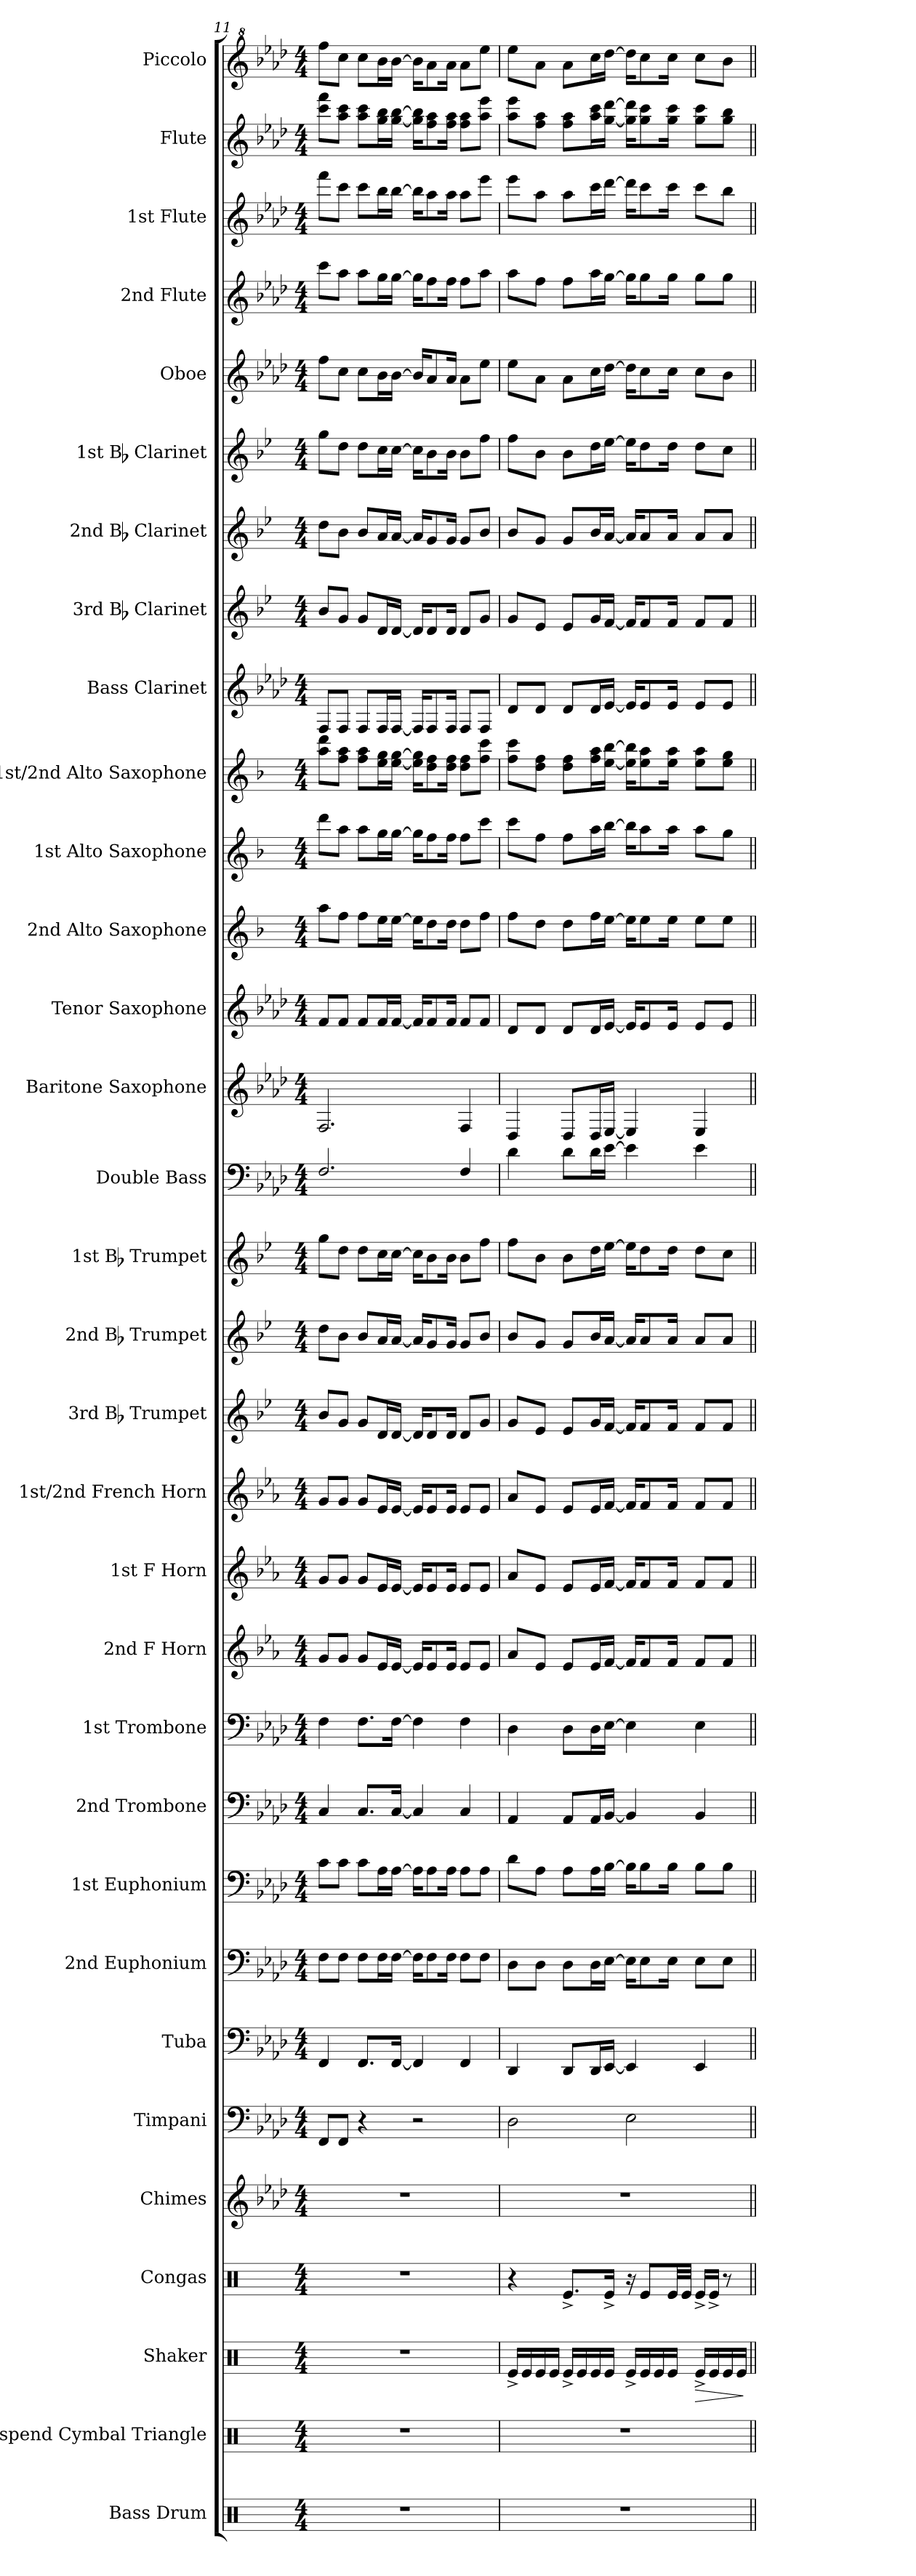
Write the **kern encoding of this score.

**kern	**kern	**kern	**dynam	**kern	**kern	**kern	**kern	**kern	**kern	**kern	**kern	**kern	**kern	**kern	**kern	**kern	**kern	**kern	**kern	**kern	**kern	**kern	**kern	**kern	**kern	**kern	**kern	**kern	**kern	**kern	**kern	**kern
*part32	*part31	*part30	*part30	*part29	*part28	*part27	*part26	*part25	*part24	*part23	*part22	*part21	*part20	*part19	*part18	*part17	*part16	*part15	*part14	*part13	*part12	*part11	*part10	*part9	*part8	*part7	*part6	*part5	*part4	*part3	*part2	*part1
*staff32	*staff31	*staff30	*staff30	*staff29	*staff28	*staff27	*staff26	*staff25	*staff24	*staff23	*staff22	*staff21	*staff20	*staff19	*staff18	*staff17	*staff16	*staff15	*staff14	*staff13	*staff12	*staff11	*staff10	*staff9	*staff8	*staff7	*staff6	*staff5	*staff4	*staff3	*staff2	*staff1
*I"Bass Drum	*I"Suspend Cymbal Triangle	*I"Shaker	*	*I"Congas	*I"Chimes	*I"Timpani	*I"Tuba	*I"2nd Euphonium	*I"1st Euphonium	*I"2nd Trombone	*I"1st Trombone	*I"2nd F Horn	*I"1st F Horn	*I"1st/2nd French Horn	*I"3rd Bb Trumpet	*I"2nd Bb Trumpet	*I"1st Bb Trumpet	*I"Double Bass	*I"Baritone Saxophone	*I"Tenor Saxophone	*I"2nd Alto Saxophone	*I"1st Alto Saxophone	*I"1st/2nd Alto Saxophone	*I"Bass Clarinet	*I"3rd Bb Clarinet	*I"2nd Bb Clarinet	*I"1st Bb Clarinet	*I"Oboe	*I"2nd Flute	*I"1st Flute	*I"Flute	*I"Piccolo
*I'B. Dr.	*I'Sus.C Tri.	*I'Sh.	*	*I'Co.	*I'Chm.	*I'Timp.	*I'Tba.	*I'Euph. 2	*I'Euph. 1	*I'Tbn. 2	*I'Tbn. 1	*I'F Hn. 2	*I'F Hn. 1	*I'F Hn. 1/2	*I'Tpt. 3	*I'Tpt. 2	*I'Tpt. 1	*I'D. Bass	*I'Bar. Sax	*I'T. Sax.	*I'A. Sax. 2	*I'A. Sax. 1	*I'A. Sax. 1/2	*I'B. Cl.	*I'Cl. 3	*I'Cl. 2	*I'Cl. 1	*I'Ob.	*I'Fl. 2	*I'Fl. 1	*I'Fl.	*I'Picc.
*clefX	*clefX	*clefX	*	*clefX	*clefG2	*clefF4	*clefF4	*clefF4	*clefF4	*clefF4	*clefF4	*clefG2	*clefG2	*clefG2	*clefG2	*clefG2	*clefG2	*clefF4	*clefG2	*clefG2	*clefG2	*clefG2	*clefG2	*clefG2	*clefG2	*clefG2	*clefG2	*clefG2	*clefG2	*clefG2	*clefG2	*clefG^2
*	*	*	*	*	*	*	*	*	*	*	*	*ITrd4c7	*ITrd4c7	*ITrd4c7	*ITrd1c2	*ITrd1c2	*ITrd1c2	*ITrd7c12	*ITrd12c21	*ITrd8c14	*ITrd5c9	*ITrd5c9	*ITrd5c9	*ITrd8c14	*ITrd1c2	*ITrd1c2	*ITrd1c2	*	*	*	*	*ITrd-7c-12
*k[]	*k[]	*k[]	*	*k[]	*k[b-e-a-d-]	*k[b-e-a-d-]	*k[b-e-a-d-]	*k[b-e-a-d-]	*k[b-e-a-d-]	*k[b-e-a-d-]	*k[b-e-a-d-]	*k[b-e-a-d-]	*k[b-e-a-d-]	*k[b-e-a-d-]	*k[b-e-a-d-]	*k[b-e-a-d-]	*k[b-e-a-d-]	*k[b-e-a-d-]	*k[b-e-a-d-]	*k[b-e-a-d-]	*k[b-e-a-d-]	*k[b-e-a-d-]	*k[b-e-a-d-]	*k[b-e-a-d-]	*k[b-e-a-d-]	*k[b-e-a-d-]	*k[b-e-a-d-]	*k[b-e-a-d-]	*k[b-e-a-d-]	*k[b-e-a-d-]	*k[b-e-a-d-]	*k[b-e-a-d-]
*M4/4	*M4/4	*M4/4	*	*M4/4	*M4/4	*M4/4	*M4/4	*M4/4	*M4/4	*M4/4	*M4/4	*M4/4	*M4/4	*M4/4	*M4/4	*M4/4	*M4/4	*M4/4	*M4/4	*M4/4	*M4/4	*M4/4	*M4/4	*M4/4	*M4/4	*M4/4	*M4/4	*M4/4	*M4/4	*M4/4	*M4/4	*M4/4
=11	=11	=11	=11	=11	=11	=11	=11	=11	=11	=11	=11	=11	=11	=11	=11	=11	=11	=11	=11	=11	=11	=11	=11	=11	=11	=11	=11	=11	=11	=11	=11	=11
1r	1r	1r	.	1r	1r	8FF/L	4FF/	8F\L	8c\L	4C/	4F\	8c/L	8c/L	8c/L	8a-/L	8cc\L	8ff\L	2.FF/	2.FF/	8F/L	8cc\L	8ff\L	8cc\ 8ff\L	8FF/L	8a-/L	8cc\L	8ff\L	8ff\L	8ccc\L	8fff\L	8ccc\ 8fff\L	8ffff\L
.	.	.	.	.	.	8FF/J	.	8F\J	8c\J	.	.	8c/J	8c/J	8c/J	8f/J	8a-\J	8cc\J	.	.	8F/J	8a-\J	8cc\J	8a-\ 8cc\J	8FF/J	8f/J	8a-\J	8cc\J	8cc\J	8aa-\J	8ccc\J	8aa-\ 8ccc\J	8cccc\J
.	.	.	.	.	.	4r	8.FF/L	8F\L	8c\L	8.C/L	8.F\L	8c/L	8c/L	8c/L	8f/L	8a-/L	8cc\L	.	.	8F/L	8a-\L	8cc\L	8a-\ 8cc\L	8FF/L	8f/L	8a-/L	8cc\L	8cc\L	8aa-\L	8ccc\L	8aa-\ 8ccc\L	8cccc\L
.	.	.	.	.	.	.	.	16F\L	16A-\L	.	.	16A-/L	16A-/L	16A-/L	16c/L	16g/L	16b-\L	.	.	16F/L	16g\L	16b-\L	16g\ 16b-\L	16FF/L	16c/L	16g/L	16b-\L	16b-\L	16gg\L	16bb-\L	16gg\ 16bb-\L	16bbb-\L
.	.	.	.	.	.	.	[16FF/Jk	[16F\JJ	[16A-\JJ	[16C/Jk	[16F\Jk	[16A-/JJ	[16A-/JJ	[16A-/JJ	[16c/JJ	[16g/JJ	[16b-\JJ	.	.	[16F/JJ	[16g\JJ	[16b-\JJ	[16g\ [16b-\JJ	[16FF/JJ	[16c/JJ	[16g/JJ	[16b-\JJ	[16b-\JJ	[16gg\JJ	[16bb-\JJ	[16gg\ [16bb-\JJ	[16bbb-\JJ
.	.	.	.	.	.	2r	4FF/]	16F\KL]	16A-\KL]	4C/]	4F\]	16A-/KL]	16A-/KL]	16A-/KL]	16c/KL]	16g/KL]	16b-\KL]	.	.	16F/KL]	16g\KL]	16b-\KL]	16g\] 16b-\]KL	16FF/KL]	16c/KL]	16g/KL]	16b-\KL]	16b-/KL]	16gg\KL]	16bb-\KL]	16gg\] 16bb-\]KL	16bbb-\KL]
.	.	.	.	.	.	.	.	8F\	8A-\	.	.	8A-/	8A-/	8A-/	8c/	8f/	8a-\	.	.	8F/	8f\	8a-\	8f\ 8a-\	8FF/	8c/	8f/	8a-\	8a-/	8ff\	8aa-\	8ff\ 8aa-\	8aaa-\
.	.	.	.	.	.	.	.	16F\Jk	16A-\Jk	.	.	16A-/Jk	16A-/Jk	16A-/Jk	16c/Jk	16f/Jk	16a-\Jk	.	.	16F/Jk	16f\Jk	16a-\Jk	16f\ 16a-\Jk	16FF/Jk	16c/Jk	16f/Jk	16a-\Jk	16a-/Jk	16ff\Jk	16aa-\Jk	16ff\ 16aa-\Jk	16aaa-\Jk
.	.	.	.	.	.	.	4FF/	8F\L	8A-\L	4C/	4F\	8A-/L	8A-/L	8A-/L	8c/L	8f/L	8a-\L	4FF/	4FF/	8F/L	8f\L	8a-\L	8f\ 8a-\L	8FF/L	8c/L	8f/L	8a-\L	8a-\L	8ff\L	8aa-\L	8ff\ 8aa-\L	8aaa-\L
.	.	.	.	.	.	.	.	8F\J	8A-\J	.	.	8A-/J	8A-/J	8A-/J	8f/J	8a-/J	8ee-\J	.	.	8F/J	8a-\J	8ee-\J	8a-\ 8ee-\J	8FF/J	8f/J	8a-/J	8ee-\J	8ee-\J	8aa-\J	8eee-\J	8aa-\ 8eee-\J	8eeee-\J
=12	=12	=12	=12	=12	=12	=12	=12	=12	=12	=12	=12	=12	=12	=12	=12	=12	=12	=12	=12	=12	=12	=12	=12	=12	=12	=12	=12	=12	=12	=12	=12	=12
1r	1r	16Re^/LL	.	4r	1r	2D-\	4DD-/	8D-\L	8d-\L	4AA-/	4D-\	8d-/L	8d-/L	8d-/L	8f/L	8a-/L	8ee-\L	4D-\	4DD-/	8D-/L	8a-\L	8ee-\L	8a-\ 8ee-\L	8D-/L	8f/L	8a-/L	8ee-\L	8ee-\L	8aa-\L	8eee-\L	8aa-\ 8eee-\L	8eeee-\L
.	.	16Re/	.	.	.	.	.	.	.	.	.	.	.	.	.	.	.	.	.	.	.	.	.	.	.	.	.	.	.	.	.	.
.	.	16Re/	.	.	.	.	.	8D-\J	8A-\J	.	.	8A-/J	8A-/J	8A-/J	8d-/J	8f/J	8a-\J	.	.	8D-/J	8f\J	8a-\J	8f\ 8a-\J	8D-/J	8d-/J	8f/J	8a-\J	8a-\J	8ff\J	8aa-\J	8ff\ 8aa-\J	8aaa-\J
.	.	16Re/JJ	.	.	.	.	.	.	.	.	.	.	.	.	.	.	.	.	.	.	.	.	.	.	.	.	.	.	.	.	.	.
.	.	16Re^/LL	.	8.Re^/L	.	.	8DD-/L	8D-\L	8A-\L	8AA-/L	8D-\L	8A-/L	8A-/L	8A-/L	8d-/L	8f/L	8a-\L	8D-\L	8DD-/L	8D-/L	8f\L	8a-\L	8f\ 8a-\L	8D-/L	8d-/L	8f/L	8a-\L	8a-\L	8ff\L	8aa-\L	8ff\ 8aa-\L	8aaa-\L
.	.	16Re/	.	.	.	.	.	.	.	.	.	.	.	.	.	.	.	.	.	.	.	.	.	.	.	.	.	.	.	.	.	.
.	.	16Re/	.	.	.	.	16DD-/L	16D-\L	16A-\L	16AA-/L	16D-\L	16A-/L	16A-/L	16A-/L	16f/L	16a-/L	16cc\L	16D-\L	16DD-/L	16D-/L	16a-\L	16cc\L	16a-\ 16cc\L	16D-/L	16f/L	16a-/L	16cc\L	16cc\L	16aa-\L	16ccc\L	16aa-\ 16ccc\L	16cccc\L
.	.	16Re/JJ	.	16Re^/Jk	.	.	[16EE-/JJ	[16E-\JJ	[16B-\JJ	[16BB-/JJ	[16E-\JJ	[16B-/JJ	[16B-/JJ	[16B-/JJ	[16e-/JJ	[16g/JJ	[16dd-\JJ	[16E-\JJ	[16EE-/JJ	[16E-/JJ	[16g\JJ	[16dd-\JJ	[16g\ [16dd-\JJ	[16E-/JJ	[16e-/JJ	[16g/JJ	[16dd-\JJ	[16dd-\JJ	[16gg\JJ	[16ddd-\JJ	[16gg\ [16ddd-\JJ	[16dddd-\JJ
.	.	16Re^/LL	.	16r	.	2E-\	4EE-/]	16E-\KL]	16B-\KL]	4BB-/]	4E-\]	16B-/KL]	16B-/KL]	16B-/KL]	16e-/KL]	16g/KL]	16dd-\KL]	4E-\]	4EE-/]	16E-/KL]	16g\KL]	16dd-\KL]	16g\] 16dd-\]KL	16E-/KL]	16e-/KL]	16g/KL]	16dd-\KL]	16dd-\KL]	16gg\KL]	16ddd-\KL]	16gg\] 16ddd-\]KL	16dddd-\KL]
.	.	16Re/	.	8Re/L	.	.	.	8E-\	8B-\	.	.	8B-/	8B-/	8B-/	8e-/	8g/	8cc\	.	.	8E-/	8g\	8cc\	8g\ 8cc\	8E-/	8e-/	8g/	8cc\	8cc\	8gg\	8ccc\	8gg\ 8ccc\	8cccc\
.	.	16Re/	.	.	.	.	.	.	.	.	.	.	.	.	.	.	.	.	.	.	.	.	.	.	.	.	.	.	.	.	.	.
.	.	16Re/JJ	.	32Re/LL	.	.	.	16E-\Jk	16B-\Jk	.	.	16B-/Jk	16B-/Jk	16B-/Jk	16e-/Jk	16g/Jk	16cc\Jk	.	.	16E-/Jk	16g\Jk	16cc\Jk	16g\ 16cc\Jk	16E-/Jk	16e-/Jk	16g/Jk	16cc\Jk	16cc\Jk	16gg\Jk	16ccc\Jk	16gg\ 16ccc\Jk	16cccc\Jk
.	.	.	.	32Re/JJJ	.	.	.	.	.	.	.	.	.	.	.	.	.	.	.	.	.	.	.	.	.	.	.	.	.	.	.	.
!	!	!	!LO:HP:b	!	!	!	!	!	!	!	!	!	!	!	!	!	!	!	!	!	!	!	!	!	!	!	!	!	!	!	!	!
.	.	16Re^/LL	>	16Re^/LL	.	.	4EE-/	8E-\L	8B-\L	4BB-/	4E-\	8B-/L	8B-/L	8B-/L	8e-/L	8g/L	8cc\L	4E-\	4EE-/	8E-/L	8g\L	8cc\L	8g\ 8cc\L	8E-/L	8e-/L	8g/L	8cc\L	8cc\L	8gg\L	8ccc\L	8gg\ 8ccc\L	8cccc\L
.	.	16Re/	.	16Re^/JJ	.	.	.	.	.	.	.	.	.	.	.	.	.	.	.	.	.	.	.	.	.	.	.	.	.	.	.	.
.	.	16Re/	.	8r	.	.	.	8E-\J	8B-\J	.	.	8B-/J	8B-/J	8B-/J	8e-/J	8g/J	8b-\J	.	.	8E-/J	8g\J	8b-\J	8g\ 8b-\J	8E-/J	8e-/J	8g/J	8b-\J	8b-\J	8gg\J	8bb-\J	8gg\ 8bb-\J	8bbb-\J
.	.	16Re/JJ	.	.	.	.	.	.	.	.	.	.	.	.	.	.	.	.	.	.	.	.	.	.	.	.	.	.	.	.	.	.
.	.	.	]	.	.	.	.	.	.	.	.	.	.	.	.	.	.	.	.	.	.	.	.	.	.	.	.	.	.	.	.	.
=||	=||	=||	=||	=||	=||	=||	=||	=||	=||	=||	=||	=||	=||	=||	=||	=||	=||	=||	=||	=||	=||	=||	=||	=||	=||	=||	=||	=||	=||	=||	=||	=||
*-	*-	*-	*-	*-	*-	*-	*-	*-	*-	*-	*-	*-	*-	*-	*-	*-	*-	*-	*-	*-	*-	*-	*-	*-	*-	*-	*-	*-	*-	*-	*-	*-
